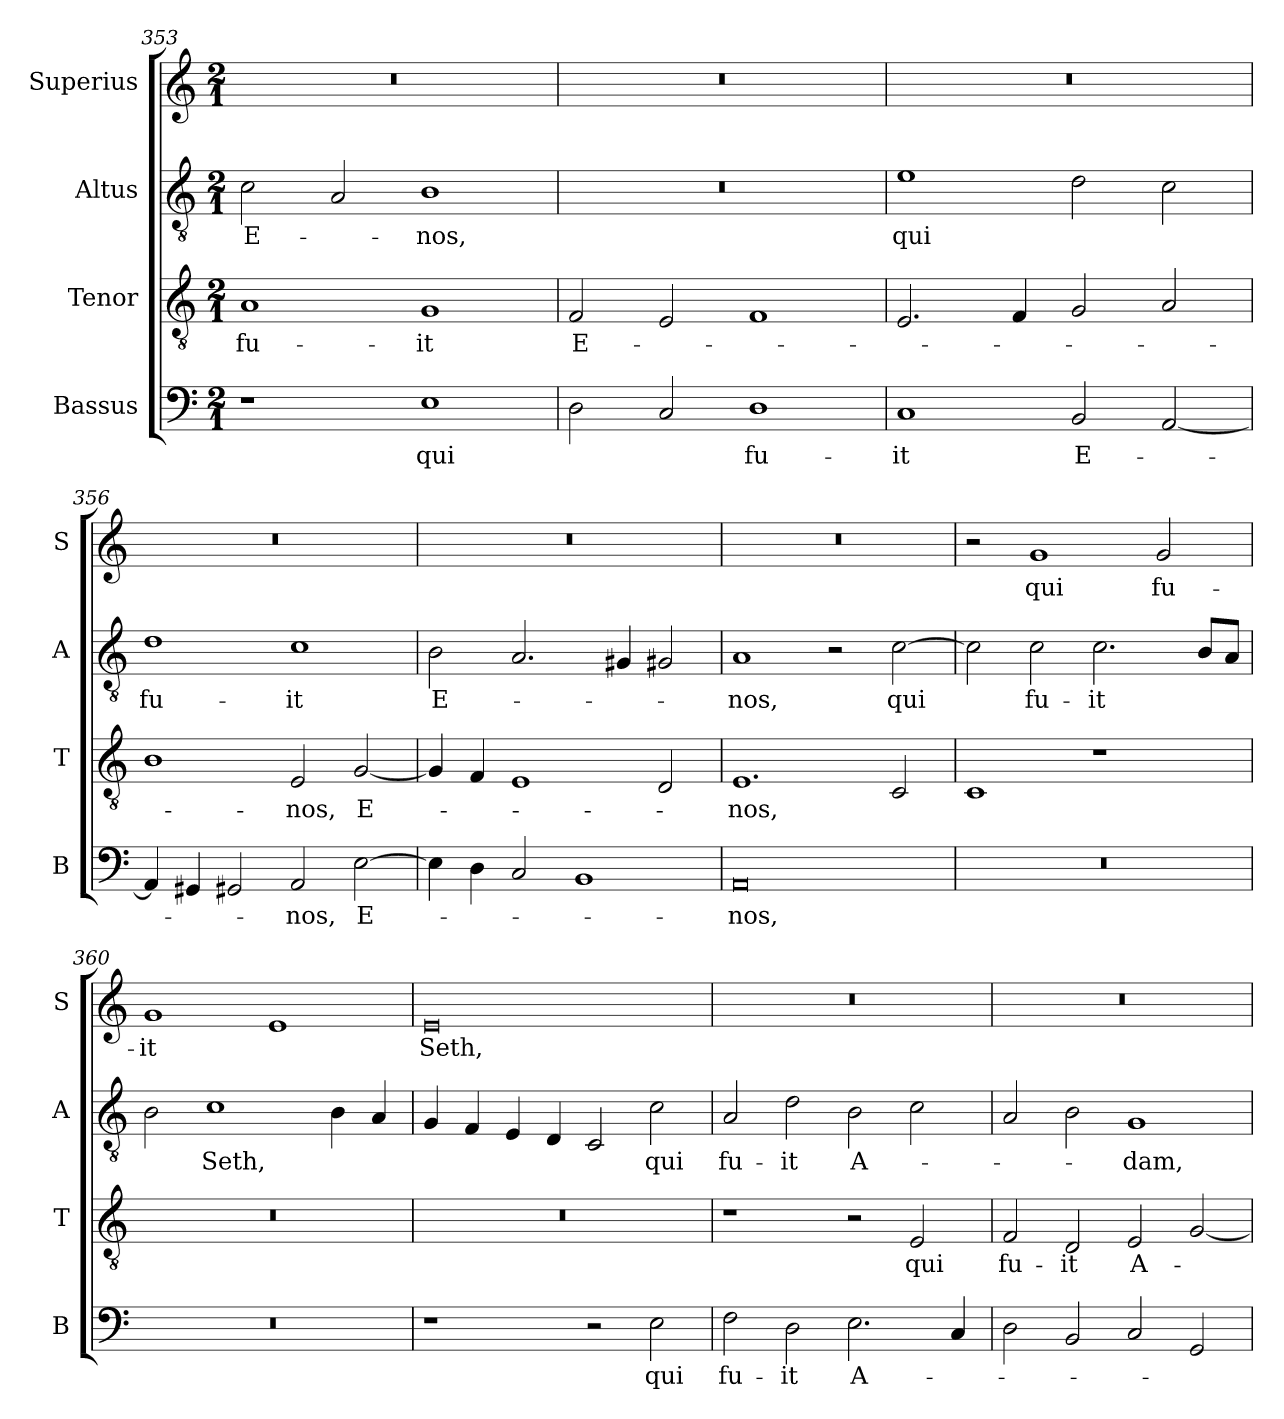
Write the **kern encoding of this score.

**kern	**text	**kern	**text	**kern	**text	**kern	**text
*part4	*part4	*part3	*part3	*part2	*part2	*part1	*part1
*staff4	*staff4	*staff3	*staff3	*staff2	*staff2	*staff1	*staff1
*I"Bassus	*	*I"Tenor	*	*I"Altus	*	*I"Superius	*
*I'B	*	*I'T	*	*I'A	*	*I'S	*
*clefF4	*	*clefGv2	*	*clefGv2	*	*clefG2	*
*k[]	*	*k[]	*	*k[]	*	*k[]	*
*M2/1	*	*M2/1	*	*M2/1	*	*M2/1	*
=353	=353	=353	=353	=353	=353	=353	=353
1r	.	1A	fu-	2c\	E-	0r	.
.	.	.	.	2A/	.	.	.
1E	qui	1G	-it	1B	-nos,	.	.
=354	=354	=354	=354	=354	=354	=354	=354
2D\	.	2F/	E-	0r	.	0r	.
2C/	.	2E/	.	.	.	.	.
1D	fu-	1F	.	.	.	.	.
=355	=355	=355	=355	=355	=355	=355	=355
1C	-it	2.E/	.	1e	qui	0r	.
.	.	4F/	.	.	.	.	.
2BB/	E-	2G/	.	2d\	.	.	.
[2AA/	.	2A/	.	2c\	.	.	.
=356	=356	=356	=356	=356	=356	=356	=356
4AA/]	.	1B	.	1d	fu-	0r	.
4GG#X/	.	.	.	.	.	.	.
2GG#X/	.	.	.	.	.	.	.
2AA/	-nos,	2E/	-nos,	1c	-it	.	.
[2E\	E-	[2G/	E-	.	.	.	.
=357	=357	=357	=357	=357	=357	=357	=357
4E\]	.	4G/]	.	2B\	E-	0r	.
4D\	.	4F/	.	.	.	.	.
2C/	.	1E	.	2.A/	.	.	.
1BB	.	.	.	.	.	.	.
.	.	.	.	4G#X/	.	.	.
.	.	2D/	.	2G#X/	.	.	.
=358	=358	=358	=358	=358	=358	=358	=358
0AA	-nos,	1.E	-nos,	1A	-nos,	0r	.
.	.	.	.	2r	.	.	.
.	.	2C/	.	[2c\	qui	.	.
=359	=359	=359	=359	=359	=359	=359	=359
0r	.	1C	.	2c\]	.	2r	.
.	.	.	.	2c\	fu-	1g	qui
.	.	1r	.	2.c\	-it	.	.
.	.	.	.	.	.	2g/	fu-
.	.	.	.	8B/L	.	.	.
.	.	.	.	8A/J	.	.	.
=360	=360	=360	=360	=360	=360	=360	=360
0r	.	0r	.	2B\	.	1g	-it
.	.	.	.	1c	Seth,	.	.
.	.	.	.	.	.	1e	.
.	.	.	.	4B\	.	.	.
.	.	.	.	4A/	.	.	.
=361	=361	=361	=361	=361	=361	=361	=361
1r	.	0r	.	4G/	.	0e	Seth,
.	.	.	.	4F/	.	.	.
.	.	.	.	4E/	.	.	.
.	.	.	.	4D/	.	.	.
2r	.	.	.	2C/	.	.	.
2E\	qui	.	.	2c\	qui	.	.
=362	=362	=362	=362	=362	=362	=362	=362
2F\	fu-	1r	.	2A/	fu-	0r	.
2D\	-it	.	.	2d\	-it	.	.
2.E\	A-	2r	.	2B\	A-	.	.
.	.	2E/	qui	2c\	.	.	.
4C/	.	.	.	.	.	.	.
=363	=363	=363	=363	=363	=363	=363	=363
2D\	.	2F/	fu-	2A/	.	0r	.
2BB/	.	2D/	-it	2B\	.	.	.
2C/	.	2E/	A-	1G	-dam,	.	.
2GG/	.	[2G/	.	.	.	.	.
=	=	=	=	=	=	=	=
*-	*-	*-	*-	*-	*-	*-	*-
